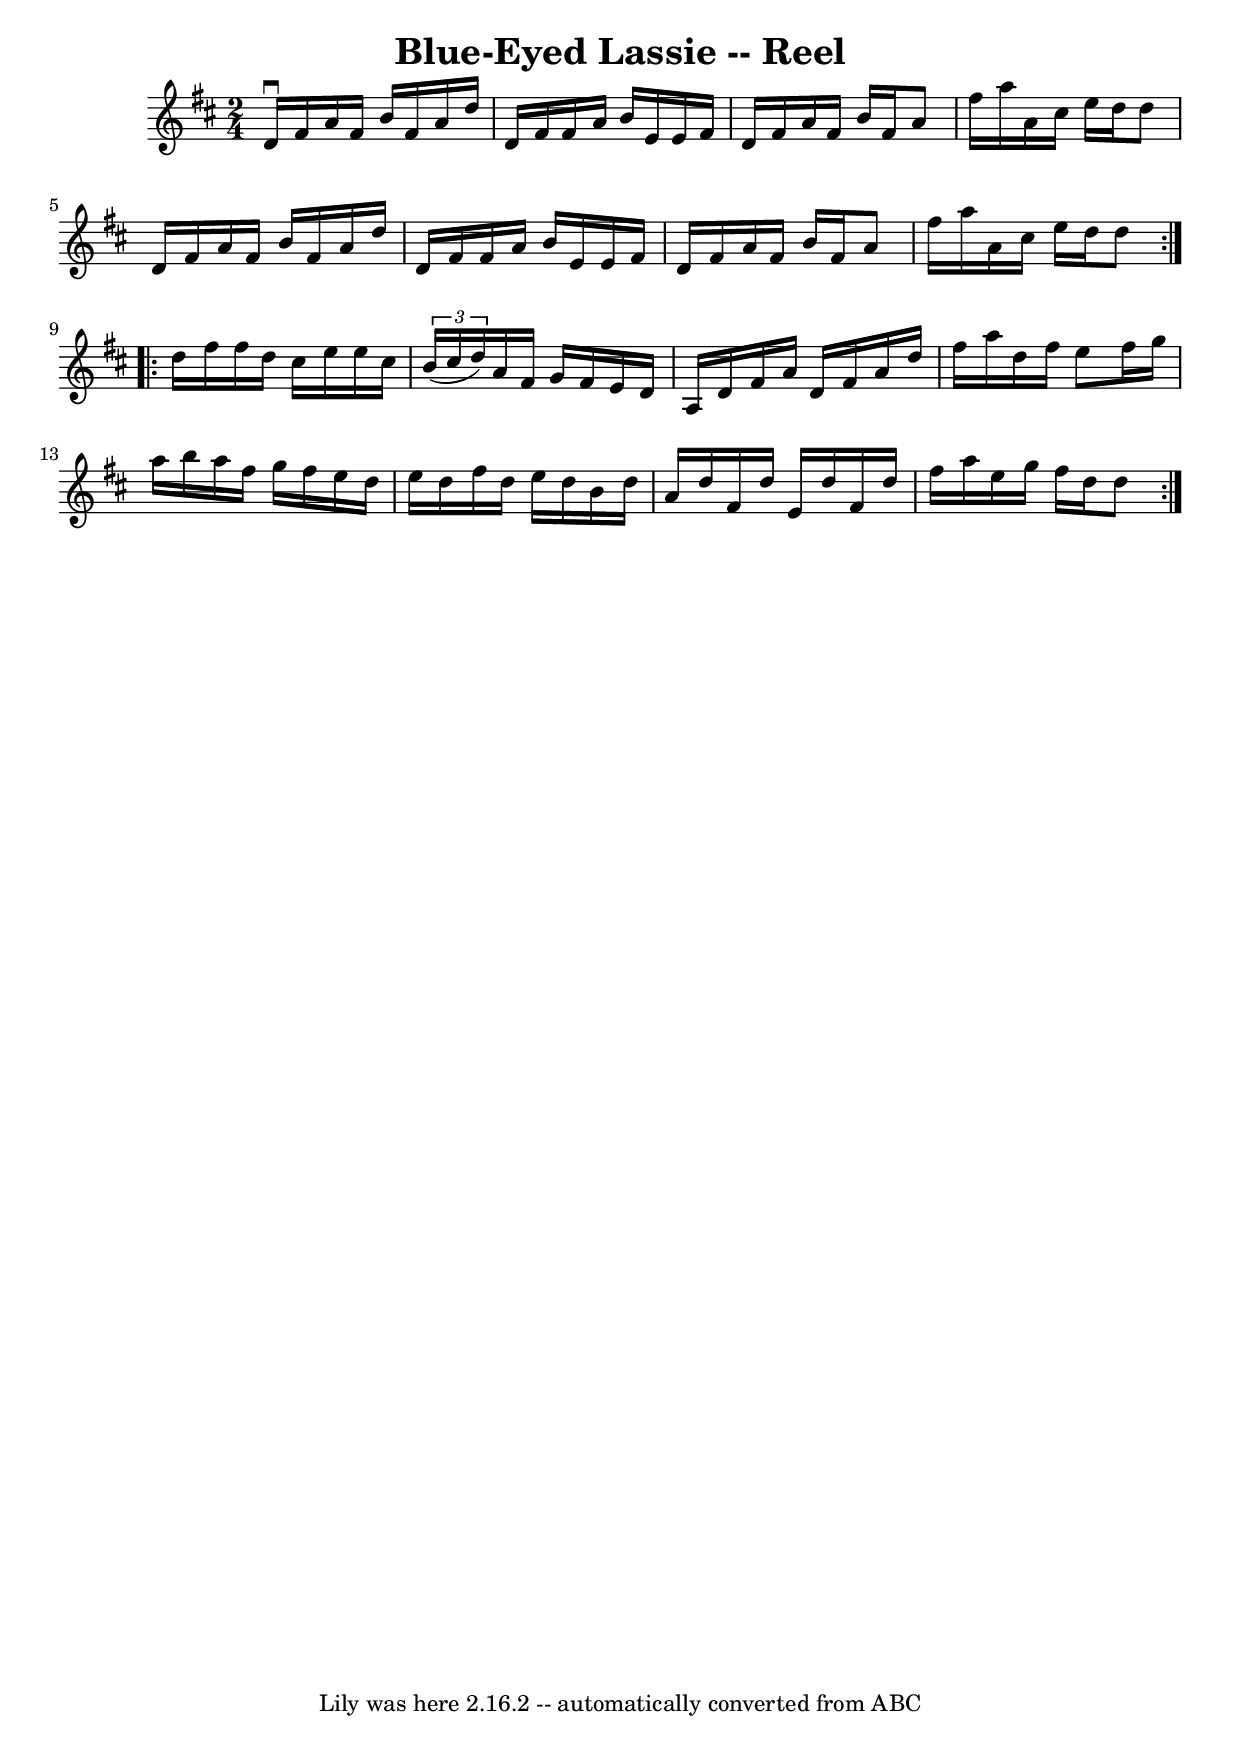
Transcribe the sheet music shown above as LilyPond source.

\version "2.16.2"
\include "Mammoth.ily"
\header {
  %% book = "Ryan's Mammoth Collection"
  crossRefNumber = "1"
  footnotes = "\\\\46"
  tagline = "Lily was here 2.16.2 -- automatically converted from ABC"
  title = "Blue-Eyed Lassie -- Reel"

}
voicedefault =  {



  \repeat volta 2 {

    \time 2/4 
    \key d \major d'16^\downbow fis'16 a'16 fis'16 b'16    
    fis'16 a'16 d''16    |
    d'16 fis'16 fis'16 a'16 b'16  
    e'16 e'16 fis'16    |
    d'16 fis'16 a'16 fis'16 b'16 
    fis'16 a'8    |
    fis''16 a''16 a'16 cis''16 e''16    
    d''16 d''8    |
    d'16 fis'16 a'16 fis'16 b'16    
    fis'16 a'16 d''16    |
    d'16 fis'16 fis'16 a'16 b'16  
    e'16 e'16 fis'16    |
    d'16 fis'16 a'16 fis'16 b'16 
    fis'16 a'8    |
    fis''16 a''16 a'16 cis''16 e''16    
    d''16 d''8    
  }     
  \repeat volta 2 {
    d''16 fis''16 fis''16 d''16 
    cis''16 e''16 e''16 cis''16    |
    \times 2/3 { b'16 (
		 cis''16 d''16) 
	       } a'16 fis'16 g'16 fis'16 e'16 d'16    
    |
    a16 d'16 fis'16 a'16 d'16 fis'16 a'16 d''16    
    |
    fis''16 a''16 d''16 fis''16 e''8 fis''16 g''16    
    |
    a''16 b''16 a''16 fis''16 g''16 fis''16 e''16    
    d''16    |
    e''16 d''16 fis''16 d''16 e''16 d''16    
    b'16 d''16    |
    a'16 d''16 fis'16 d''16 e'16 d''16   
    fis'16 d''16    |
    fis''16 a''16 e''16 g''16 fis''16    
    d''16 d''8    
  }   

}

\score{
  <<

    \context Staff="default"
    {
      \voicedefault 
      
    }

  >>
  \layout {
    
  }
  \midi {
  }

}
